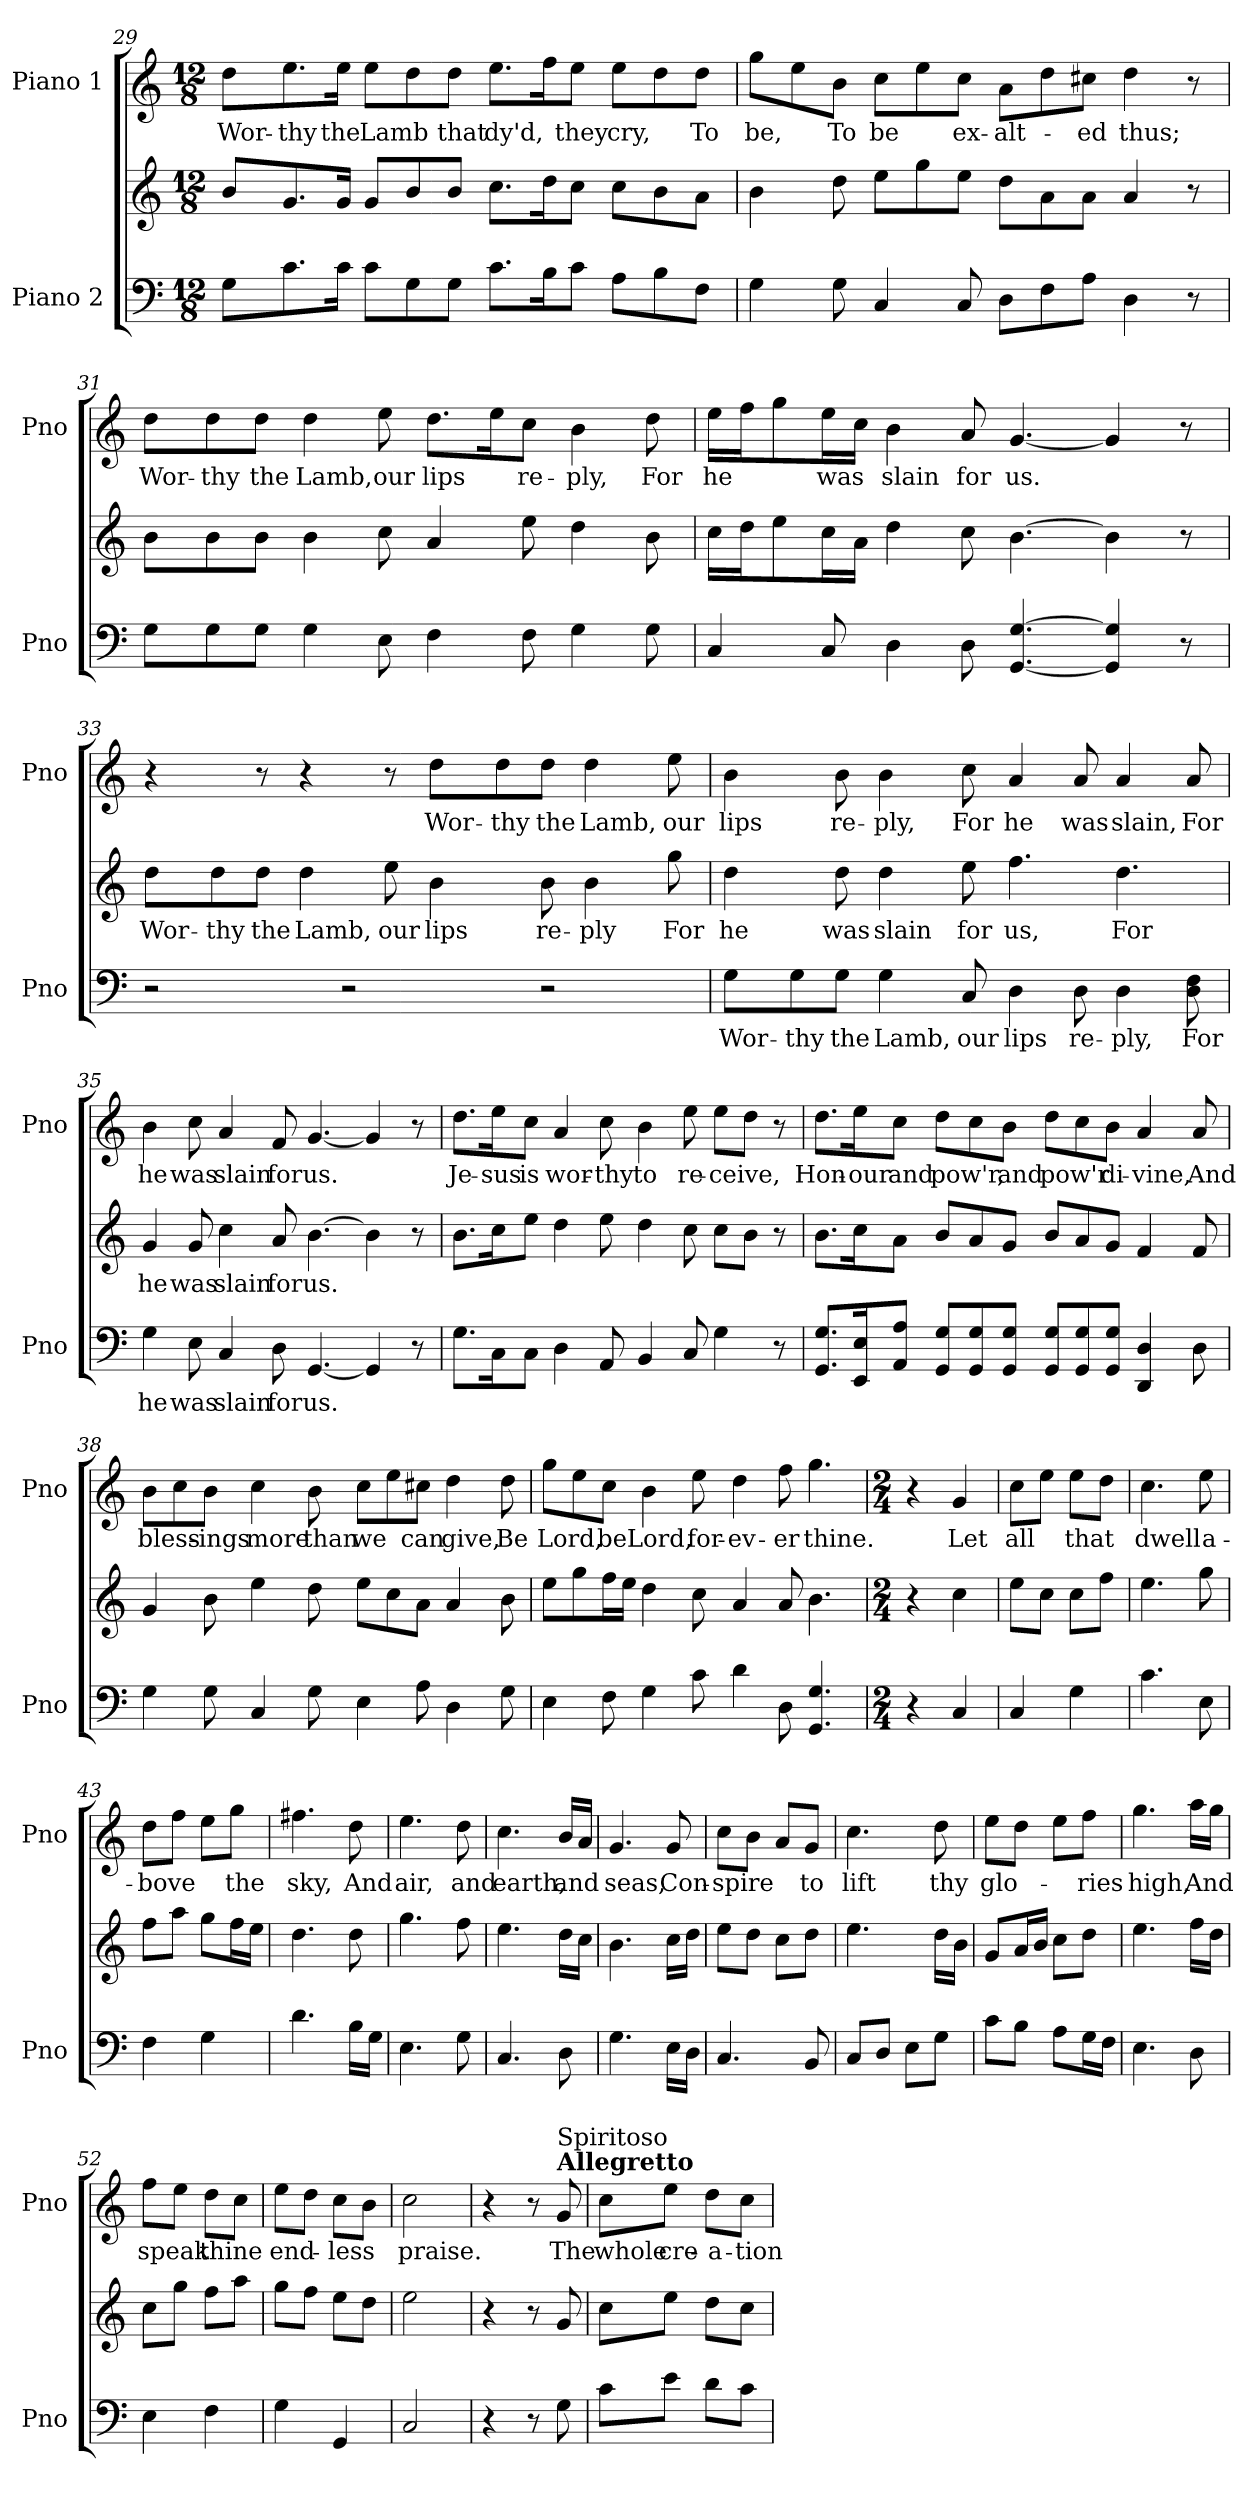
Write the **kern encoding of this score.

**kern	**text	**kern	**text	**kern	**text
*part2	*part2	*part2	*part2	*part1	*part1
*staff3	*staff3	*staff2	*staff2	*staff1	*staff1
*I"Piano 2	*	*	*	*I"Piano 1	*
*I'Pno	*	*	*	*I'Pno	*
!!LO:LB:g=z
*clefF4	*	*clefG2	*	*clefG2	*
*k[]	*	*k[]	*	*k[]	*
*M12/8	*	*M12/8	*	*M12/8	*
=29	=29	=29	=29	=29	=29
!	!	!	!	!	!LO:LY:b
8G\L	.	8b/L	.	8dd\L	Wor-
!	!	!	!	!	!LO:LY:b
8.c\	.	8.g/	.	8.ee\	-thy
!	!	!	!	!	!LO:LY:b
16c\Jk	.	16g/Jk	.	16ee\Jk	the
!	!	!	!	!	!LO:LY:b
8c\L	.	8g/L	.	8ee\L	Lamb
8G\	.	8b/	.	8dd\	.
!	!	!	!	!	!LO:LY:b
8G\J	.	8b/J	.	8dd\J	that
!	!	!	!	!	!LO:LY:b
8.c\L	.	8.cc\L	.	8.ee\L	dy'd,
16B\K	.	16dd\K	.	16ff\K	.
!	!	!	!	!	!LO:LY:b
8c\J	.	8cc\J	.	8ee\J	they
!	!	!	!	!	!LO:LY:b
8A\L	.	8cc\L	.	8ee\L	cry,
8B\	.	8b\	.	8dd\	.
!	!	!	!	!	!LO:LY:b
8F\J	.	8a\J	.	8dd\J	To
=30	=30	=30	=30	=30	=30
!	!	!	!	!	!LO:LY:b
4G\	.	4b\	.	8gg\L	be,
.	.	.	.	8ee\	.
!	!	!	!	!	!LO:LY:b
8G\	.	8dd\	.	8b\J	To
!	!	!	!	!	!LO:LY:b
4C/	.	8ee\L	.	8cc\L	be
.	.	8gg\	.	8ee\	.
!	!	!	!	!	!LO:LY:b
8C/	.	8ee\J	.	8cc\J	ex-
!	!	!	!	!	!LO:LY:b
8D\L	.	8dd\L	.	8a\L	-alt-
8F\	.	8a\	.	8dd\	.
!	!	!	!	!	!LO:LY:b
8A\J	.	8a\J	.	8cc#X\J	-ed
!	!	!	!	!	!LO:LY:b
4D\	.	4a/	.	4dd\	thus;
8r	.	8r	.	8r	.
!!LO:LB:g=z
=31	=31	=31	=31	=31	=31
!	!	!	!	!	!LO:LY:b
8G\L	.	8b\L	.	8dd\L	Wor-
!	!	!	!	!	!LO:LY:b
8G\	.	8b\	.	8dd\	-thy
!	!	!	!	!	!LO:LY:b
8G\J	.	8b\J	.	8dd\J	the
!	!	!	!	!	!LO:LY:b
4G\	.	4b\	.	4dd\	Lamb,
!	!	!	!	!	!LO:LY:b
8E\	.	8cc\	.	8ee\	our
!	!	!	!	!	!LO:LY:b
4F\	.	4a/	.	8.dd\L	lips
.	.	.	.	16ee\K	.
!	!	!	!	!	!LO:LY:b
8F\	.	8ee\	.	8cc\J	re-
!	!	!	!	!	!LO:LY:b
4G\	.	4dd\	.	4b\	-ply,
!	!	!	!	!	!LO:LY:b
8G\	.	8b\	.	8dd\	For
=32	=32	=32	=32	=32	=32
!	!	!	!	!	!LO:LY:b
4C/	.	16cc\LL	.	16ee\LL	he
.	.	16dd\J	.	16ff\J	.
.	.	8ee\	.	8gg\	.
!	!	!	!	!	!LO:LY:b
8C/	.	16cc\L	.	16ee\L	was
.	.	16a\JJ	.	16cc\JJ	.
!	!	!	!	!	!LO:LY:b
4D\	.	4dd\	.	4b\	slain
!	!	!	!	!	!LO:LY:b
8D\	.	8cc\	.	8a/	for
!	!	!	!	!	!LO:LY:b
[4.GG/ [4.G/	.	[4.b\	.	[4.g/	us.
4GG/] 4G/]	.	4b\]	.	4g/]	.
8r	.	8r	.	8r	.
!!LO:LB:g=z
=33	=33	=33	=33	=33	=33
!	!	!	!LO:LY:b	!	!
2r	.	8dd\L	Wor-	4r	.
!	!	!	!LO:LY:b	!	!
.	.	8dd\	-thy	.	.
!	!	!	!LO:LY:b	!	!
.	.	8dd\J	the	8r	.
!	!	!	!LO:LY:b	!	!
.	.	4dd\	Lamb,	4r	.
2r	.	.	.	.	.
!	!	!	!LO:LY:b	!	!
.	.	8ee\	our	8r	.
!	!	!	!LO:LY:b	!	!LO:LY:b
.	.	4b\	lips	8dd\L	Wor-
!	!	!	!	!	!LO:LY:b
.	.	.	.	8dd\	-thy
!	!	!	!LO:LY:b	!	!LO:LY:b
2r	.	8b\	re-	8dd\J	the
!	!	!	!LO:LY:b	!	!LO:LY:b
.	.	4b\	-ply	4dd\	Lamb,
!	!	!	!LO:LY:b	!	!LO:LY:b
.	.	8gg\	For	8ee\	our
=34	=34	=34	=34	=34	=34
!	!LO:LY:b	!	!LO:LY:b	!	!LO:LY:b
8G\L	Wor-	4dd\	he	4b\	lips
!	!LO:LY:b	!	!	!	!
8G\	-thy	.	.	.	.
!	!LO:LY:b	!	!LO:LY:b	!	!LO:LY:b
8G\J	the	8dd\	was	8b\	re-
!	!LO:LY:b	!	!LO:LY:b	!	!LO:LY:b
4G\	Lamb,	4dd\	slain	4b\	-ply,
!	!LO:LY:b	!	!LO:LY:b	!	!LO:LY:b
8C/	our	8ee\	for	8cc\	For
!	!LO:LY:b	!	!LO:LY:b	!	!LO:LY:b
4D\	lips	4.ff\	us,	4a/	he
!	!LO:LY:b	!	!	!	!LO:LY:b
8D\	re-	.	.	8a/	was
!	!LO:LY:b	!	!LO:LY:b	!	!LO:LY:b
4D\	-ply,	4.dd\	For	4a/	slain,
!	!LO:LY:b	!	!	!	!LO:LY:b
8D\ 8F\	For	.	.	8a/	For
!!LO:LB:g=z
=35	=35	=35	=35	=35	=35
!	!LO:LY:b	!	!LO:LY:b	!	!LO:LY:b
4G\	he	4g/	he	4b\	he
!	!LO:LY:b	!	!LO:LY:b	!	!LO:LY:b
8E\	was	8g/	was	8cc\	was
!	!LO:LY:b	!	!LO:LY:b	!	!LO:LY:b
4C/	slain	4cc\	slain	4a/	slain
!	!LO:LY:b	!	!LO:LY:b	!	!LO:LY:b
8D\	for	8a/	for	8f/	for
!	!LO:LY:b	!	!LO:LY:b	!	!LO:LY:b
[4.GG/	us.	[4.b\	us.	[4.g/	us.
4GG/]	.	4b\]	.	4g/]	.
8r	.	8r	.	8r	.
=36	=36	=36	=36	=36	=36
!	!	!	!	!	!LO:LY:b
8.G\L	.	8.b\L	.	8.dd\L	Je-
!	!	!	!	!	!LO:LY:b
16C\K	.	16cc\K	.	16ee\K	-sus
!	!	!	!	!	!LO:LY:b
8C\J	.	8ee\J	.	8cc\J	is
!	!	!	!	!	!LO:LY:b
4D\	.	4dd\	.	4a/	wor-
!	!	!	!	!	!LO:LY:b
8AA/	.	8ee\	.	8cc\	-thy
!	!	!	!	!	!LO:LY:b
4BB/	.	4dd\	.	4b\	to
!	!	!	!	!	!LO:LY:b
8C/	.	8cc\	.	8ee\	re-
!	!	!	!	!	!LO:LY:b
4G\	.	8cc\L	.	8ee\L	-ceive,
.	.	8b\J	.	8dd\J	.
8r	.	8r	.	8r	.
!!LO:LB:g=z
=37	=37	=37	=37	=37	=37
!	!	!	!	!	!LO:LY:b
8.GG/ 8.G/L	.	8.b\L	.	8.dd\L	Hon-
!	!	!	!	!	!LO:LY:b
16EE/ 16E/K	.	16cc\K	.	16ee\K	-our
!	!	!	!	!	!LO:LY:b
8AA/ 8A/J	.	8a\J	.	8cc\J	and
!	!	!	!	!	!LO:LY:b
8GG/ 8G/L	.	8b/L	.	8dd\L	pow'r,
8GG/ 8G/	.	8a/	.	8cc\	.
!	!	!	!	!	!LO:LY:b
8GG/ 8G/J	.	8g/J	.	8b\J	and
!	!	!	!	!	!LO:LY:b
8GG/ 8G/L	.	8b/L	.	8dd\L	pow'r
8GG/ 8G/	.	8a/	.	8cc\	.
!	!	!	!	!	!LO:LY:b
8GG/ 8G/J	.	8g/J	.	8b\J	di-
!	!	!	!	!	!LO:LY:b
4DD/ 4D/	.	4f/	.	4a/	-vine,
!	!	!	!	!	!LO:LY:b
8D\	.	8f/	.	8a/	And
=38	=38	=38	=38	=38	=38
!	!	!	!	!	!LO:LY:b
4G\	.	4g/	.	8b\L	bless-
.	.	.	.	8cc\	.
!	!	!	!	!	!LO:LY:b
8G\	.	8b\	.	8b\J	-ings
!	!	!	!	!	!LO:LY:b
4C/	.	4ee\	.	4cc\	more
!	!	!	!	!	!LO:LY:b
8G\	.	8dd\	.	8b\	than
!	!	!	!	!	!LO:LY:b
4E\	.	8ee\L	.	8cc\L	we
.	.	8cc\	.	8ee\	.
!	!	!	!	!	!LO:LY:b
8A\	.	8a\J	.	8cc#X\J	can
!	!	!	!	!	!LO:LY:b
4D\	.	4a/	.	4dd\	give,
!	!	!	!	!	!LO:LY:b
8G\	.	8b\	.	8dd\	Be
!!LO:LB:g=z
=39	=39	=39	=39	=39	=39
!	!	!	!	!	!LO:LY:b
4E\	.	8ee\L	.	8gg\L	Lord,
.	.	8gg\	.	8ee\	.
!	!	!	!	!	!LO:LY:b
8F\	.	16ff\L	.	8cc\J	be
.	.	16ee\JJ	.	.	.
!	!	!	!	!	!LO:LY:b
4G\	.	4dd\	.	4b\	Lord,
!	!	!	!	!	!LO:LY:b
8c\	.	8cc\	.	8ee\	for-
!	!	!	!	!	!LO:LY:b
4d\	.	4a/	.	4dd\	-ev-
!	!	!	!	!	!LO:LY:b
8D\	.	8a/	.	8ff\	-er
!	!	!	!	!	!LO:LY:b
4.GG/ 4.G/	.	4.b\	.	4.gg\	thine.
=40	=40	=40	=40	=40	=40
*M2/4	*	*M2/4	*	*M2/4	*
4r	.	4r	.	4r	.
!	!	!	!	!	!LO:LY:b
4C/	.	4cc\	.	4g/	Let
=41	=41	=41	=41	=41	=41
!	!	!	!	!	!LO:LY:b
4C/	.	8ee\L	.	8cc\L	all
.	.	8cc\J	.	8ee\J	.
!	!	!	!	!	!LO:LY:b
4G\	.	8cc\L	.	8ee\L	that
.	.	8ff\J	.	8dd\J	.
=42	=42	=42	=42	=42	=42
!	!	!	!	!	!LO:LY:b
4.c\	.	4.ee\	.	4.cc\	dwell
!	!	!	!	!	!LO:LY:b
8E\	.	8gg\	.	8ee\	a-
=43	=43	=43	=43	=43	=43
!	!	!	!	!	!LO:LY:b
4F\	.	8ff\L	.	8dd\L	-bove
.	.	8aa\J	.	8ff\J	.
4G\	.	8gg\L	.	8ee\L	.
!	!	!	!	!	!LO:LY:b
.	.	16ff\L	.	8gg\J	the
.	.	16ee\JJ	.	.	.
=44	=44	=44	=44	=44	=44
!	!	!	!	!	!LO:LY:b
4.d\	.	4.dd\	.	4.ff#X\	sky,
!	!	!	!	!	!LO:LY:b
16B\LL	.	8dd\	.	8dd\	And
16G\JJ	.	.	.	.	.
=45	=45	=45	=45	=45	=45
!	!	!	!	!	!LO:LY:b
4.E\	.	4.gg\	.	4.ee\	air,
!	!	!	!	!	!LO:LY:b
8G\	.	8ff\	.	8dd\	and
=46	=46	=46	=46	=46	=46
!	!	!	!	!	!LO:LY:b
4.C/	.	4.ee\	.	4.cc\	earth,
!	!	!	!	!	!LO:LY:b
8D\	.	16dd\LL	.	16b/LL	and
.	.	16cc\JJ	.	16a/JJ	.
!!LO:LB:g=z
=47	=47	=47	=47	=47	=47
!	!	!	!	!	!LO:LY:b
4.G\	.	4.b\	.	4.g/	seas,
!	!	!	!	!	!LO:LY:b
16E\LL	.	16cc\LL	.	8g/	Con-
16D\JJ	.	16dd\JJ	.	.	.
=48	=48	=48	=48	=48	=48
!	!	!	!	!	!LO:LY:b
4.C/	.	8ee\L	.	8cc\L	-spire
.	.	8dd\J	.	8b\J	.
.	.	8cc\L	.	8a/L	.
!	!	!	!	!	!LO:LY:b
8BB/	.	8dd\J	.	8g/J	to
=49	=49	=49	=49	=49	=49
!	!	!	!	!	!LO:LY:b
8C/L	.	4.ee\	.	4.cc\	lift
8D/J	.	.	.	.	.
8E\L	.	.	.	.	.
!	!	!	!	!	!LO:LY:b
8G\J	.	16dd\LL	.	8dd\	thy
.	.	16b\JJ	.	.	.
=50	=50	=50	=50	=50	=50
!	!	!	!	!	!LO:LY:b
8c\L	.	8g/L	.	8ee\L	glo-
8B\J	.	16a/L	.	8dd\J	.
.	.	16b/JJ	.	.	.
8A\L	.	8cc\L	.	8ee\L	.
!	!	!	!	!	!LO:LY:b
16G\L	.	8dd\J	.	8ff\J	-ries
16F\JJ	.	.	.	.	.
=51	=51	=51	=51	=51	=51
!	!	!	!	!	!LO:LY:b
4.E\	.	4.ee\	.	4.gg\	high,
!	!	!	!	!	!LO:LY:b
8D\	.	16ff\LL	.	16aa\LL	And
.	.	16dd\JJ	.	16gg\JJ	.
=52	=52	=52	=52	=52	=52
!	!	!	!	!	!LO:LY:b
4E\	.	8cc\L	.	8ff\L	speak
.	.	8gg\J	.	8ee\J	.
!	!	!	!	!	!LO:LY:b
4F\	.	8ff\L	.	8dd\L	thine
.	.	8aa\J	.	8cc\J	.
=53	=53	=53	=53	=53	=53
!	!	!	!	!	!LO:LY:b
4G\	.	8gg\L	.	8ee\L	end-
.	.	8ff\J	.	8dd\J	.
!	!	!	!	!	!LO:LY:b
4GG/	.	8ee\L	.	8cc\L	-less
.	.	8dd\J	.	8b\J	.
=54	=54	=54	=54	=54	=54
!	!	!	!	!	!LO:LY:b
2C/	.	2ee\	.	2cc\	praise.
=55	=55	=55	=55	=55	=55
4r	.	4r	.	4r	.
8r	.	8r	.	8r	.
!	!	!	!	!LO:TX:a:B:t=Allegretto	!
!	!	!	!	!LO:TX:a:t=Spiritoso	!
!	!	!	!	!	!LO:LY:b
8G\	.	8g/	.	8g/	The
!!LO:LB:g=z
=56	=56	=56	=56	=56	=56
!	!	!	!	!	!LO:LY:b
8c\L	.	8cc\L	.	8cc\L	whole
!	!	!	!	!	!LO:LY:b
8e\J	.	8ee\J	.	8ee\J	cre-
!	!	!	!	!	!LO:LY:b
8d\L	.	8dd\L	.	8dd\L	-a-
!	!	!	!	!	!LO:LY:b
8c\J	.	8cc\J	.	8cc\J	-tion
=	=	=	=	=	=
*-	*-	*-	*-	*-	*-
